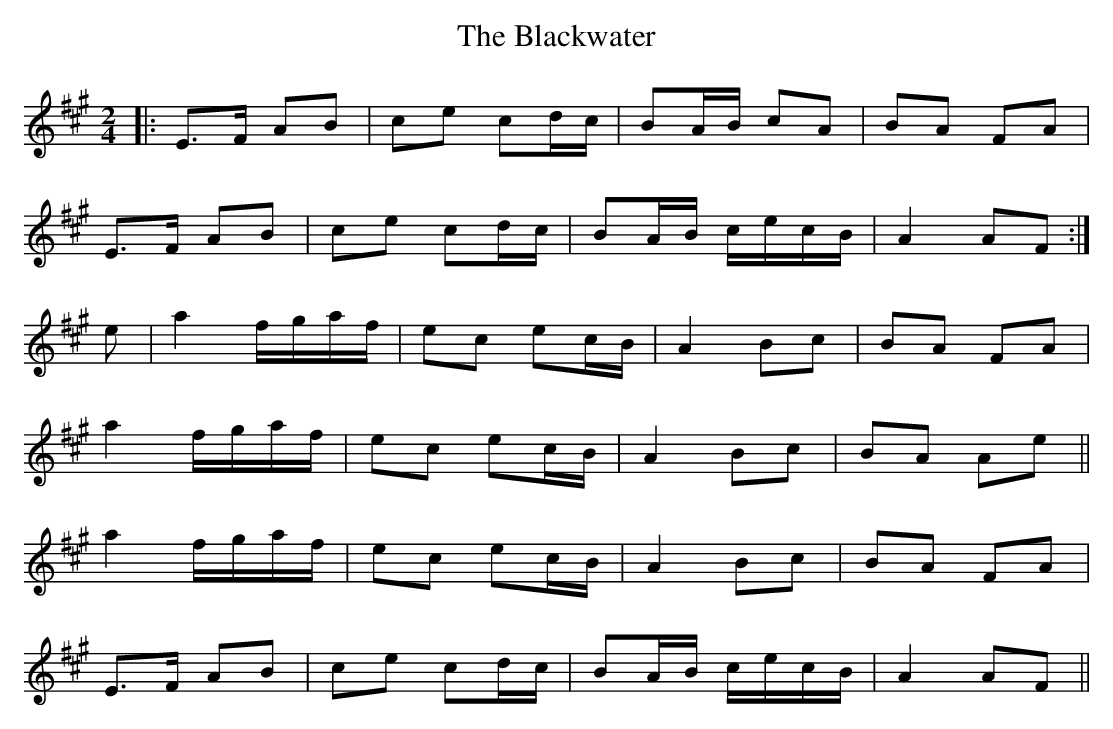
X:1
T: The Blackwater
M: 2/4
L: 1/8
K: Amaj
|:E>F AB|ce cd/c/|BA/B/ cA|BA FA|
E>F AB|ce cd/c/|BA/B/ c/e/c/B/|A2 AF:|
e|a2 f/g/a/f/|ec ec/B/|A2Bc|BA FA|
a2 f/g/a/f/|ec ec/B/|A2Bc|BA Ae||
a2 f/g/a/f/|ec ec/B/|A2Bc|BA FA|
E>F AB|ce cd/c/|BA/B/ c/e/c/B/|A2 AF||
